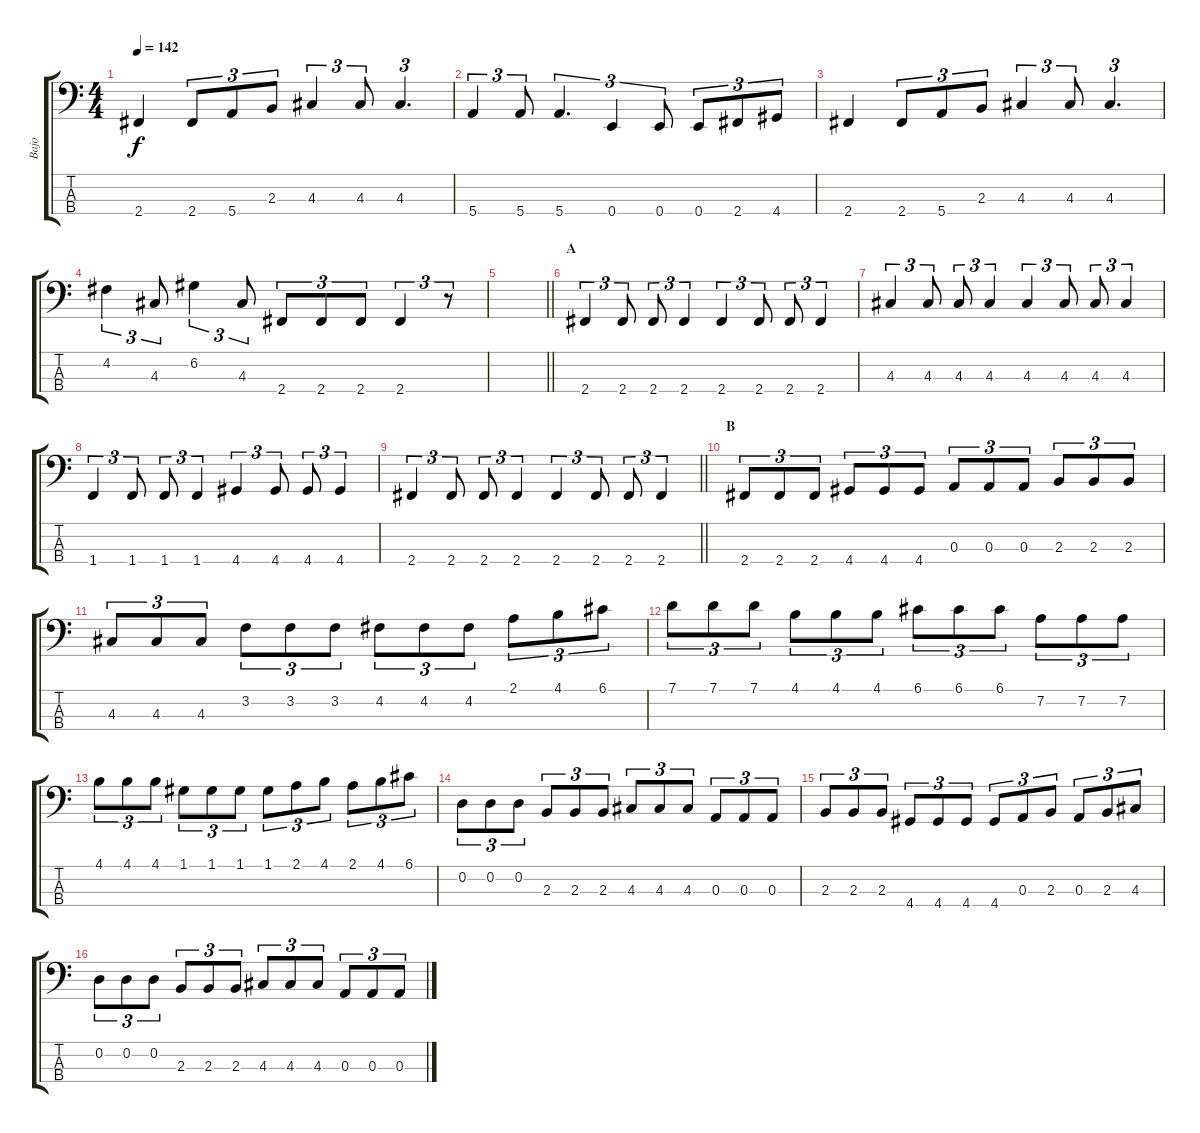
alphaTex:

\track ("Bajo" "Bajo") {instrument electricbassfinger}
\staff {score tabs}
\tuning (G2 D2 A1 E1) {hide}
\ts (4 4)
\tempo 142
\clef f4
\ks c
2.4.4{dy f} 2.4.8{tu (3 2)} 5.4.8{tu (3 2)} 2.3.8{tu (3 2)} 4.3.4{tu (3 2)} 4.3.8{tu (3 2)} 4.3.4{d tu (3 2)} |
5.4.4{tu (3 2)} 5.4.8{tu (3 2)} 5.4.4{d tu (3 2)} 0.4.4{tu (3 2)} 0.4.8{tu (3 2)} 0.4.8{tu (3 2)} 2.4.8{tu (3 2)} 4.4.8{tu (3 2)} |
2.4.4 2.4.8{tu (3 2)} 5.4.8{tu (3 2)} 2.3.8{tu (3 2)} 4.3.4{tu (3 2)} 4.3.8{tu (3 2)} 4.3.4{d tu (3 2)} |
4.2.4{tu (3 2)} 4.3.8{tu (3 2)} 6.2.4{tu (3 2)} 4.3.8{tu (3 2)} 2.4.8{tu (3 2)} 2.4.8{tu (3 2)} 2.4.8{tu (3 2)} 2.4.4{tu (3 2)} r.8{tu (3 2)} |
\barLineRight lightlight
|
\section ("" "A")
2.4.4{tu (3 2)} 2.4.8{tu (3 2)} 2.4.8{tu (3 2)} 2.4.4{tu (3 2)} 2.4.4{tu (3 2)} 2.4.8{tu (3 2)} 2.4.8{tu (3 2)} 2.4.4{tu (3 2)} |
4.3.4{tu (3 2)} 4.3.8{tu (3 2)} 4.3.8{tu (3 2)} 4.3.4{tu (3 2)} 4.3.4{tu (3 2)} 4.3.8{tu (3 2)} 4.3.8{tu (3 2)} 4.3.4{tu (3 2)} |
1.4.4{tu (3 2)} 1.4.8{tu (3 2)} 1.4.8{tu (3 2)} 1.4.4{tu (3 2)} 4.4.4{tu (3 2)} 4.4.8{tu (3 2)} 4.4.8{tu (3 2)} 4.4.4{tu (3 2)} |
\barLineRight lightlight
2.4.4{tu (3 2)} 2.4.8{tu (3 2)} 2.4.8{tu (3 2)} 2.4.4{tu (3 2)} 2.4.4{tu (3 2)} 2.4.8{tu (3 2)} 2.4.8{tu (3 2)} 2.4.4{tu (3 2)} |
\section ("" "B")
2.4.8{tu (3 2)} 2.4.8{tu (3 2)} 2.4.8{tu (3 2)} 4.4.8{tu (3 2)} 4.4.8{tu (3 2)} 4.4.8{tu (3 2)} 0.3.8{tu (3 2)} 0.3.8{tu (3 2)} 0.3.8{tu (3 2)} 2.3.8{tu (3 2)} 2.3.8{tu (3 2)} 2.3.8{tu (3 2)} |
4.3.8{tu (3 2)} 4.3.8{tu (3 2)} 4.3.8{tu (3 2)} 3.2.8{tu (3 2)} 3.2.8{tu (3 2)} 3.2.8{tu (3 2)} 4.2.8{tu (3 2)} 4.2.8{tu (3 2)} 4.2.8{tu (3 2)} 2.1.8{tu (3 2)} 4.1.8{tu (3 2)} 6.1.8{tu (3 2)} |
7.1.8{tu (3 2)} 7.1.8{tu (3 2)} 7.1.8{tu (3 2)} 4.1.8{tu (3 2)} 4.1.8{tu (3 2)} 4.1.8{tu (3 2)} 6.1.8{tu (3 2)} 6.1.8{tu (3 2)} 6.1.8{tu (3 2)} 7.2.8{tu (3 2)} 7.2.8{tu (3 2)} 7.2.8{tu (3 2)} |
4.1.8{tu (3 2)} 4.1.8{tu (3 2)} 4.1.8{tu (3 2)} 1.1.8{tu (3 2)} 1.1.8{tu (3 2)} 1.1.8{tu (3 2)} 1.1.8{tu (3 2)} 2.1.8{tu (3 2)} 4.1.8{tu (3 2)} 2.1.8{tu (3 2)} 4.1.8{tu (3 2)} 6.1.8{tu (3 2)} |
0.2.8{tu (3 2)} 0.2.8{tu (3 2)} 0.2.8{tu (3 2)} 2.3.8{tu (3 2)} 2.3.8{tu (3 2)} 2.3.8{tu (3 2)} 4.3.8{tu (3 2)} 4.3.8{tu (3 2)} 4.3.8{tu (3 2)} 0.3.8{tu (3 2)} 0.3.8{tu (3 2)} 0.3.8{tu (3 2)} |
2.3.8{tu (3 2)} 2.3.8{tu (3 2)} 2.3.8{tu (3 2)} 4.4.8{tu (3 2)} 4.4.8{tu (3 2)} 4.4.8{tu (3 2)} 4.4.8{tu (3 2)} 0.3.8{tu (3 2)} 2.3.8{tu (3 2)} 0.3.8{tu (3 2)} 2.3.8{tu (3 2)} 4.3.8{tu (3 2)} |
0.2.8{tu (3 2)} 0.2.8{tu (3 2)} 0.2.8{tu (3 2)} 2.3.8{tu (3 2)} 2.3.8{tu (3 2)} 2.3.8{tu (3 2)} 4.3.8{tu (3 2)} 4.3.8{tu (3 2)} 4.3.8{tu (3 2)} 0.3.8{tu (3 2)} 0.3.8{tu (3 2)} 0.3.8{tu (3 2)}
